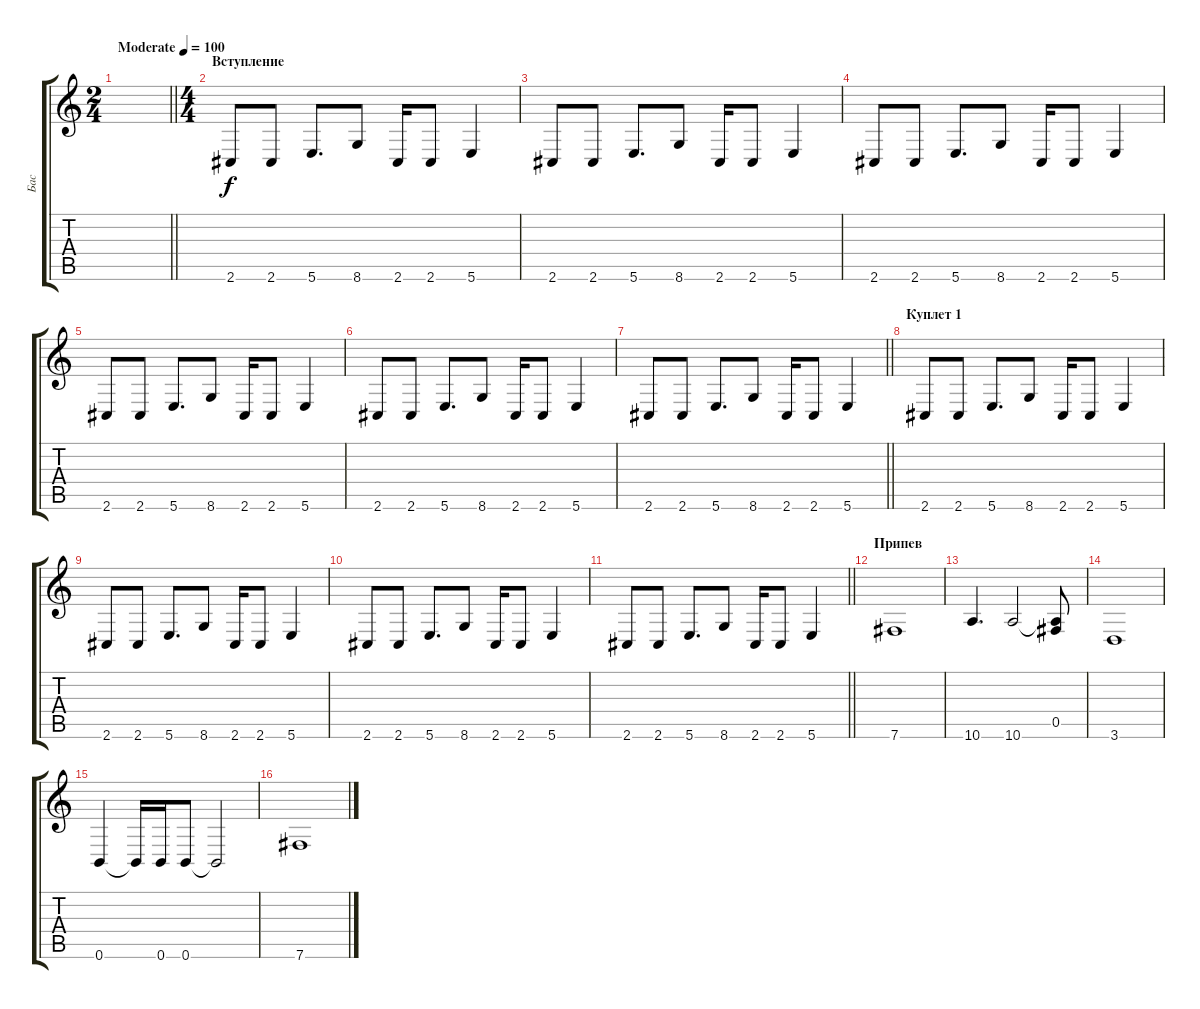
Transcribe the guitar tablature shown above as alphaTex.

\track ("Бас" "Бас") {instrument electricbassfinger}
\staff {score tabs}
\tuning (Db4 Ab3 E3 B2 Gb2 B1) {hide}
\ts (2 4)
\tempo (100 "Moderate")
\clef g2
\barLineRight lightlight
\ks c
|
\ts (4 4)
\section ("" "Вступление")
2.6.8 2.6.8 5.6.8{d} 8.6.8 2.6.16 2.6.8 5.6.4 |
2.6.8 2.6.8 5.6.8{d} 8.6.8 2.6.16 2.6.8 5.6.4 |
2.6.8 2.6.8 5.6.8{d} 8.6.8 2.6.16 2.6.8 5.6.4 |
2.6.8 2.6.8 5.6.8{d} 8.6.8 2.6.16 2.6.8 5.6.4 |
2.6.8 2.6.8 5.6.8{d} 8.6.8 2.6.16 2.6.8 5.6.4 |
\barLineRight lightlight
2.6.8 2.6.8 5.6.8{d} 8.6.8 2.6.16 2.6.8 5.6.4 |
\section ("" "Куплет 1")
2.6.8 2.6.8 5.6.8{d} 8.6.8 2.6.16 2.6.8 5.6.4 |
2.6.8 2.6.8 5.6.8{d} 8.6.8 2.6.16 2.6.8 5.6.4 |
2.6.8 2.6.8 5.6.8{d} 8.6.8 2.6.16 2.6.8 5.6.4 |
\barLineRight lightlight
2.6.8 2.6.8 5.6.8{d} 8.6.8 2.6.16 2.6.8 5.6.4 |
\section ("" "Припев")
7.6.1 |
10.6.4{d} 10.6.2 (0.5 10.6{t}).8 |
3.6.1 |
0.6.4 0.6{t}.16 0.6.16 0.6.8 0.6{t}.2 |
7.6.1
